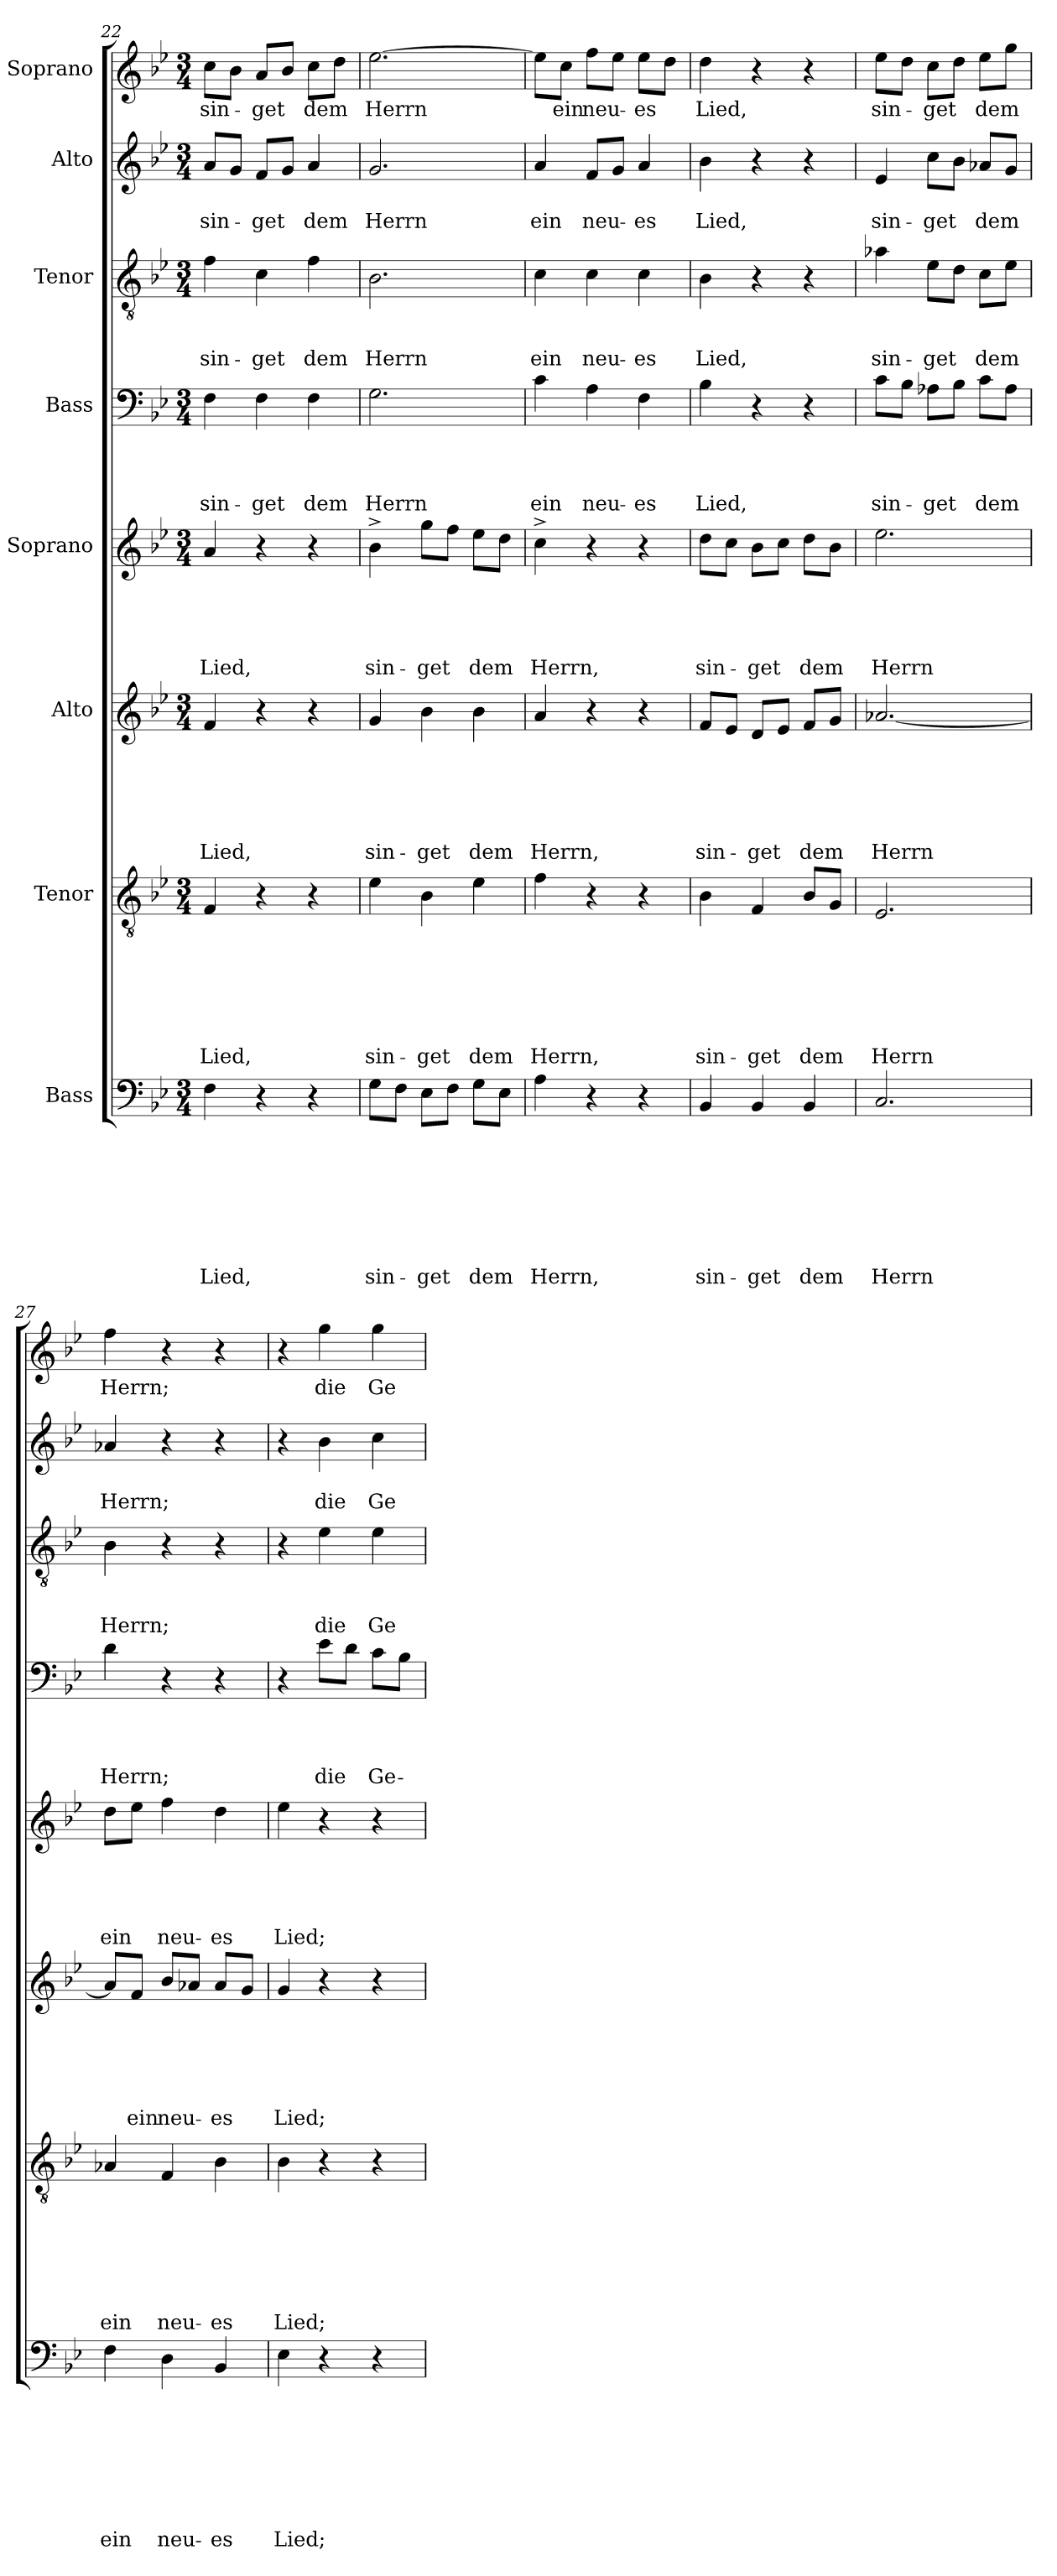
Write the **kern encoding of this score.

**kern	**text	**text	**text	**text	**text	**text	**text	**text	**kern	**text	**text	**text	**text	**text	**text	**text	**kern	**text	**text	**text	**text	**text	**text	**kern	**text	**text	**text	**text	**text	**kern	**text	**text	**text	**text	**kern	**text	**text	**text	**kern	**text	**text	**kern	**text
*part8	*part8	*part8	*part8	*part8	*part8	*part8	*part8	*part8	*part7	*part7	*part7	*part7	*part7	*part7	*part7	*part7	*part6	*part6	*part6	*part6	*part6	*part6	*part6	*part5	*part5	*part5	*part5	*part5	*part5	*part4	*part4	*part4	*part4	*part4	*part3	*part3	*part3	*part3	*part2	*part2	*part2	*part1	*part1
*staff8	*staff8	*staff8	*staff8	*staff8	*staff8	*staff8	*staff8	*staff8	*staff7	*staff7	*staff7	*staff7	*staff7	*staff7	*staff7	*staff7	*staff6	*staff6	*staff6	*staff6	*staff6	*staff6	*staff6	*staff5	*staff5	*staff5	*staff5	*staff5	*staff5	*staff4	*staff4	*staff4	*staff4	*staff4	*staff3	*staff3	*staff3	*staff3	*staff2	*staff2	*staff2	*staff1	*staff1
*I"Bass	*	*	*	*	*	*	*	*	*I"Tenor	*	*	*	*	*	*	*	*I"Alto	*	*	*	*	*	*	*I"Soprano	*	*	*	*	*	*I"Bass	*	*	*	*	*I"Tenor	*	*	*	*I"Alto	*	*	*I"Soprano	*
*clefF4	*	*	*	*	*	*	*	*	*clefGv2	*	*	*	*	*	*	*	*clefG2	*	*	*	*	*	*	*clefG2	*	*	*	*	*	*clefF4	*	*	*	*	*clefGv2	*	*	*	*clefG2	*	*	*clefG2	*
*k[b-e-]	*	*	*	*	*	*	*	*	*k[b-e-]	*	*	*	*	*	*	*	*k[b-e-]	*	*	*	*	*	*	*k[b-e-]	*	*	*	*	*	*k[b-e-]	*	*	*	*	*k[b-e-]	*	*	*	*k[b-e-]	*	*	*k[b-e-]	*
*B-:	*	*	*	*	*	*	*	*	*B-:	*	*	*	*	*	*	*	*B-:	*	*	*	*	*	*	*B-:	*	*	*	*	*	*B-:	*	*	*	*	*B-:	*	*	*	*B-:	*	*	*B-:	*
*M3/4	*	*	*	*	*	*	*	*	*M3/4	*	*	*	*	*	*	*	*M3/4	*	*	*	*	*	*	*M3/4	*	*	*	*	*	*M3/4	*	*	*	*	*M3/4	*	*	*	*M3/4	*	*	*M3/4	*
=22	=22	=22	=22	=22	=22	=22	=22	=22	=22	=22	=22	=22	=22	=22	=22	=22	=22	=22	=22	=22	=22	=22	=22	=22	=22	=22	=22	=22	=22	=22	=22	=22	=22	=22	=22	=22	=22	=22	=22	=22	=22	=22	=22
!	!	!	!	!	!	!	!	!LO:LY:b	!	!	!	!	!	!	!	!LO:LY:b	!	!	!	!	!	!	!LO:LY:b	!	!	!	!	!	!LO:LY:b	!	!	!	!	!LO:LY:b	!	!	!	!LO:LY:b	!	!	!LO:LY:b	!	!LO:LY:b
4F\	.	.	.	.	.	.	.	Lied,	4F/	.	.	.	.	.	.	Lied,	4f/	.	.	.	.	.	Lied,	4a/	.	.	.	.	Lied,	4F\	.	.	.	sin-	4f\	.	.	sin-	8a/L	.	sin-	8cc\L	sin-
.	.	.	.	.	.	.	.	.	.	.	.	.	.	.	.	.	.	.	.	.	.	.	.	.	.	.	.	.	.	.	.	.	.	.	.	.	.	.	8g/J	.	.	8b-\J	.
!	!	!	!	!	!	!	!	!	!	!	!	!	!	!	!	!	!	!	!	!	!	!	!	!	!	!	!	!	!	!	!	!	!	!LO:LY:b	!	!	!	!LO:LY:b	!	!	!LO:LY:b	!	!LO:LY:b
4r	.	.	.	.	.	.	.	.	4r	.	.	.	.	.	.	.	4r	.	.	.	.	.	.	4r	.	.	.	.	.	4F\	.	.	.	-get	4c\	.	.	-get	8f/L	.	-get	8a/L	-get
.	.	.	.	.	.	.	.	.	.	.	.	.	.	.	.	.	.	.	.	.	.	.	.	.	.	.	.	.	.	.	.	.	.	.	.	.	.	.	8g/J	.	.	8b-/J	.
!	!	!	!	!	!	!	!	!	!	!	!	!	!	!	!	!	!	!	!	!	!	!	!	!	!	!	!	!	!	!	!	!	!	!LO:LY:b	!	!	!	!LO:LY:b	!	!	!LO:LY:b	!	!LO:LY:b
4r	.	.	.	.	.	.	.	.	4r	.	.	.	.	.	.	.	4r	.	.	.	.	.	.	4r	.	.	.	.	.	4F\	.	.	.	dem	4f\	.	.	dem	4a/	.	dem	8cc\L	dem
.	.	.	.	.	.	.	.	.	.	.	.	.	.	.	.	.	.	.	.	.	.	.	.	.	.	.	.	.	.	.	.	.	.	.	.	.	.	.	.	.	.	8dd\J	.
=23	=23	=23	=23	=23	=23	=23	=23	=23	=23	=23	=23	=23	=23	=23	=23	=23	=23	=23	=23	=23	=23	=23	=23	=23	=23	=23	=23	=23	=23	=23	=23	=23	=23	=23	=23	=23	=23	=23	=23	=23	=23	=23	=23
!	!	!	!	!	!	!	!	!LO:LY:b	!	!	!	!	!	!	!	!LO:LY:b	!	!	!	!	!	!	!LO:LY:b	!	!	!	!	!	!LO:LY:b	!	!	!	!	!LO:LY:b	!	!	!	!LO:LY:b	!	!	!LO:LY:b	!	!LO:LY:b
8G\L	.	.	.	.	.	.	.	sin-	4e-\	.	.	.	.	.	.	sin-	4g/	.	.	.	.	.	sin-	4b-^>\	.	.	.	.	sin-	2.G\	.	.	.	Herrn	2.B-\	.	.	Herrn	2.g/	.	Herrn	[>2.ee-\	Herrn
8F\J	.	.	.	.	.	.	.	.	.	.	.	.	.	.	.	.	.	.	.	.	.	.	.	.	.	.	.	.	.	.	.	.	.	.	.	.	.	.	.	.	.	.	.
!	!	!	!	!	!	!	!	!LO:LY:b	!	!	!	!	!	!	!	!LO:LY:b	!	!	!	!	!	!	!LO:LY:b	!	!	!	!	!	!LO:LY:b	!	!	!	!	!	!	!	!	!	!	!	!	!	!
8E-\L	.	.	.	.	.	.	.	-get	4B-\	.	.	.	.	.	.	-get	4b-\	.	.	.	.	.	-get	8gg\L	.	.	.	.	-get	.	.	.	.	.	.	.	.	.	.	.	.	.	.
8F\J	.	.	.	.	.	.	.	.	.	.	.	.	.	.	.	.	.	.	.	.	.	.	.	8ff\J	.	.	.	.	.	.	.	.	.	.	.	.	.	.	.	.	.	.	.
!	!	!	!	!	!	!	!	!LO:LY:b	!	!	!	!	!	!	!	!LO:LY:b	!	!	!	!	!	!	!LO:LY:b	!	!	!	!	!	!LO:LY:b	!	!	!	!	!	!	!	!	!	!	!	!	!	!
8G\L	.	.	.	.	.	.	.	dem	4e-\	.	.	.	.	.	.	dem	4b-\	.	.	.	.	.	dem	8ee-\L	.	.	.	.	dem	.	.	.	.	.	.	.	.	.	.	.	.	.	.
8E-\J	.	.	.	.	.	.	.	.	.	.	.	.	.	.	.	.	.	.	.	.	.	.	.	8dd\J	.	.	.	.	.	.	.	.	.	.	.	.	.	.	.	.	.	.	.
=24	=24	=24	=24	=24	=24	=24	=24	=24	=24	=24	=24	=24	=24	=24	=24	=24	=24	=24	=24	=24	=24	=24	=24	=24	=24	=24	=24	=24	=24	=24	=24	=24	=24	=24	=24	=24	=24	=24	=24	=24	=24	=24	=24
!	!	!	!	!	!	!	!	!LO:LY:b	!	!	!	!	!	!	!	!LO:LY:b	!	!	!	!	!	!	!LO:LY:b	!	!	!	!	!	!LO:LY:b	!	!	!	!	!LO:LY:b	!	!	!	!LO:LY:b	!	!	!LO:LY:b	!	!
4A\	.	.	.	.	.	.	.	Herrn,	4f\	.	.	.	.	.	.	Herrn,	4a/	.	.	.	.	.	Herrn,	4cc^>\	.	.	.	.	Herrn,	4c\	.	.	.	ein	4c\	.	.	ein	4a/	.	ein	8ee-\L]	.
!	!	!	!	!	!	!	!	!	!	!	!	!	!	!	!	!	!	!	!	!	!	!	!	!	!	!	!	!	!	!	!	!	!	!	!	!	!	!	!	!	!	!	!LO:LY:b
.	.	.	.	.	.	.	.	.	.	.	.	.	.	.	.	.	.	.	.	.	.	.	.	.	.	.	.	.	.	.	.	.	.	.	.	.	.	.	.	.	.	8cc\J	ein
!	!	!	!	!	!	!	!	!	!	!	!	!	!	!	!	!	!	!	!	!	!	!	!	!	!	!	!	!	!	!	!	!	!	!LO:LY:b	!	!	!	!LO:LY:b	!	!	!LO:LY:b	!	!LO:LY:b
4r	.	.	.	.	.	.	.	.	4r	.	.	.	.	.	.	.	4r	.	.	.	.	.	.	4r	.	.	.	.	.	4A\	.	.	.	neu-	4c\	.	.	neu-	8f/L	.	neu-	8ff\L	neu-
.	.	.	.	.	.	.	.	.	.	.	.	.	.	.	.	.	.	.	.	.	.	.	.	.	.	.	.	.	.	.	.	.	.	.	.	.	.	.	8g/J	.	.	8ee-\J	.
!	!	!	!	!	!	!	!	!	!	!	!	!	!	!	!	!	!	!	!	!	!	!	!	!	!	!	!	!	!	!	!	!	!	!LO:LY:b	!	!	!	!LO:LY:b	!	!	!LO:LY:b	!	!LO:LY:b
4r	.	.	.	.	.	.	.	.	4r	.	.	.	.	.	.	.	4r	.	.	.	.	.	.	4r	.	.	.	.	.	4F\	.	.	.	-es	4c\	.	.	-es	4a/	.	-es	8ee-\L	-es
.	.	.	.	.	.	.	.	.	.	.	.	.	.	.	.	.	.	.	.	.	.	.	.	.	.	.	.	.	.	.	.	.	.	.	.	.	.	.	.	.	.	8dd\J	.
=25	=25	=25	=25	=25	=25	=25	=25	=25	=25	=25	=25	=25	=25	=25	=25	=25	=25	=25	=25	=25	=25	=25	=25	=25	=25	=25	=25	=25	=25	=25	=25	=25	=25	=25	=25	=25	=25	=25	=25	=25	=25	=25	=25
!	!	!	!	!	!	!	!	!LO:LY:b	!	!	!	!	!	!	!	!LO:LY:b	!	!	!	!	!	!	!LO:LY:b	!	!	!	!	!	!LO:LY:b	!	!	!	!	!LO:LY:b	!	!	!	!LO:LY:b	!	!	!LO:LY:b	!	!LO:LY:b
4BB-/	.	.	.	.	.	.	.	sin-	4B-\	.	.	.	.	.	.	sin-	8f/L	.	.	.	.	.	sin-	8dd\L	.	.	.	.	sin-	4B-\	.	.	.	Lied,	4B-\	.	.	Lied,	4b-\	.	Lied,	4dd\	Lied,
.	.	.	.	.	.	.	.	.	.	.	.	.	.	.	.	.	8e-/J	.	.	.	.	.	.	8cc\J	.	.	.	.	.	.	.	.	.	.	.	.	.	.	.	.	.	.	.
!	!	!	!	!	!	!	!	!LO:LY:b	!	!	!	!	!	!	!	!LO:LY:b	!	!	!	!	!	!	!LO:LY:b	!	!	!	!	!	!LO:LY:b	!	!	!	!	!	!	!	!	!	!	!	!	!	!
4BB-/	.	.	.	.	.	.	.	-get	4F/	.	.	.	.	.	.	-get	8d/L	.	.	.	.	.	-get	8b-\L	.	.	.	.	-get	4r	.	.	.	.	4r	.	.	.	4r	.	.	4r	.
.	.	.	.	.	.	.	.	.	.	.	.	.	.	.	.	.	8e-/J	.	.	.	.	.	.	8cc\J	.	.	.	.	.	.	.	.	.	.	.	.	.	.	.	.	.	.	.
!	!	!	!	!	!	!	!	!LO:LY:b	!	!	!	!	!	!	!	!LO:LY:b	!	!	!	!	!	!	!LO:LY:b	!	!	!	!	!	!LO:LY:b	!	!	!	!	!	!	!	!	!	!	!	!	!	!
4BB-/	.	.	.	.	.	.	.	dem	8B-/L	.	.	.	.	.	.	dem	8f/L	.	.	.	.	.	dem	8dd\L	.	.	.	.	dem	4r	.	.	.	.	4r	.	.	.	4r	.	.	4r	.
.	.	.	.	.	.	.	.	.	8G/J	.	.	.	.	.	.	.	8g/J	.	.	.	.	.	.	8b-\J	.	.	.	.	.	.	.	.	.	.	.	.	.	.	.	.	.	.	.
=26	=26	=26	=26	=26	=26	=26	=26	=26	=26	=26	=26	=26	=26	=26	=26	=26	=26	=26	=26	=26	=26	=26	=26	=26	=26	=26	=26	=26	=26	=26	=26	=26	=26	=26	=26	=26	=26	=26	=26	=26	=26	=26	=26
!	!	!	!	!	!	!	!	!LO:LY:b	!	!	!	!	!	!	!	!LO:LY:b	!	!	!	!	!	!	!LO:LY:b	!	!	!	!	!	!LO:LY:b	!	!	!	!	!LO:LY:b	!	!	!	!LO:LY:b	!	!	!LO:LY:b	!	!LO:LY:b
2.C/	.	.	.	.	.	.	.	Herrn	2.E-/	.	.	.	.	.	.	Herrn	[<2.a-X/	.	.	.	.	.	Herrn	2.ee-\	.	.	.	.	Herrn	8c\L	.	.	.	sin-	4a-X\	.	.	sin-	4e-/	.	sin-	8ee-\L	sin-
.	.	.	.	.	.	.	.	.	.	.	.	.	.	.	.	.	.	.	.	.	.	.	.	.	.	.	.	.	.	8B-\J	.	.	.	.	.	.	.	.	.	.	.	8dd\J	.
!	!	!	!	!	!	!	!	!	!	!	!	!	!	!	!	!	!	!	!	!	!	!	!	!	!	!	!	!	!	!	!	!	!	!LO:LY:b	!	!	!	!LO:LY:b	!	!	!LO:LY:b	!	!LO:LY:b
.	.	.	.	.	.	.	.	.	.	.	.	.	.	.	.	.	.	.	.	.	.	.	.	.	.	.	.	.	.	8A-X\L	.	.	.	-get	8e-\L	.	.	-get	8cc\L	.	-get	8cc\L	-get
.	.	.	.	.	.	.	.	.	.	.	.	.	.	.	.	.	.	.	.	.	.	.	.	.	.	.	.	.	.	8B-\J	.	.	.	.	8d\J	.	.	.	8b-\J	.	.	8dd\J	.
!	!	!	!	!	!	!	!	!	!	!	!	!	!	!	!	!	!	!	!	!	!	!	!	!	!	!	!	!	!	!	!	!	!	!LO:LY:b	!	!	!	!LO:LY:b	!	!	!LO:LY:b	!	!LO:LY:b
.	.	.	.	.	.	.	.	.	.	.	.	.	.	.	.	.	.	.	.	.	.	.	.	.	.	.	.	.	.	8c\L	.	.	.	dem	8c\L	.	.	dem	8a-X/L	.	dem	8ee-\L	dem
.	.	.	.	.	.	.	.	.	.	.	.	.	.	.	.	.	.	.	.	.	.	.	.	.	.	.	.	.	.	8A-\J	.	.	.	.	8e-\J	.	.	.	8g/J	.	.	8gg\J	.
=27	=27	=27	=27	=27	=27	=27	=27	=27	=27	=27	=27	=27	=27	=27	=27	=27	=27	=27	=27	=27	=27	=27	=27	=27	=27	=27	=27	=27	=27	=27	=27	=27	=27	=27	=27	=27	=27	=27	=27	=27	=27	=27	=27
!	!	!	!	!	!	!	!	!LO:LY:b	!	!	!	!	!	!	!	!LO:LY:b	!	!	!	!	!	!	!	!	!	!	!	!	!LO:LY:b	!	!	!	!	!LO:LY:b	!	!	!	!LO:LY:b	!	!	!LO:LY:b	!	!LO:LY:b
4F\	.	.	.	.	.	.	.	ein	4A-X/	.	.	.	.	.	.	ein	8a-/L]	.	.	.	.	.	.	8dd\L	.	.	.	.	ein	4d\	.	.	.	Herrn;	4B-\	.	.	Herrn;	4a-X/	.	Herrn;	4ff\	Herrn;
!	!	!	!	!	!	!	!	!	!	!	!	!	!	!	!	!	!	!	!	!	!	!	!LO:LY:b	!	!	!	!	!	!	!	!	!	!	!	!	!	!	!	!	!	!	!	!
.	.	.	.	.	.	.	.	.	.	.	.	.	.	.	.	.	8f/J	.	.	.	.	.	ein	8ee-\J	.	.	.	.	.	.	.	.	.	.	.	.	.	.	.	.	.	.	.
!	!	!	!	!	!	!	!	!LO:LY:b	!	!	!	!	!	!	!	!LO:LY:b	!	!	!	!	!	!	!LO:LY:b	!	!	!	!	!	!LO:LY:b	!	!	!	!	!	!	!	!	!	!	!	!	!	!
4D\	.	.	.	.	.	.	.	neu-	4F/	.	.	.	.	.	.	neu-	8b-/L	.	.	.	.	.	neu-	4ff\	.	.	.	.	neu-	4r	.	.	.	.	4r	.	.	.	4r	.	.	4r	.
.	.	.	.	.	.	.	.	.	.	.	.	.	.	.	.	.	8a-X/J	.	.	.	.	.	.	.	.	.	.	.	.	.	.	.	.	.	.	.	.	.	.	.	.	.	.
!	!	!	!	!	!	!	!	!LO:LY:b	!	!	!	!	!	!	!	!LO:LY:b	!	!	!	!	!	!	!LO:LY:b	!	!	!	!	!	!LO:LY:b	!	!	!	!	!	!	!	!	!	!	!	!	!	!
4BB-/	.	.	.	.	.	.	.	-es	4B-\	.	.	.	.	.	.	-es	8a-/L	.	.	.	.	.	-es	4dd\	.	.	.	.	-es	4r	.	.	.	.	4r	.	.	.	4r	.	.	4r	.
.	.	.	.	.	.	.	.	.	.	.	.	.	.	.	.	.	8g/J	.	.	.	.	.	.	.	.	.	.	.	.	.	.	.	.	.	.	.	.	.	.	.	.	.	.
!!LO:LB:g=z
=28	=28	=28	=28	=28	=28	=28	=28	=28	=28	=28	=28	=28	=28	=28	=28	=28	=28	=28	=28	=28	=28	=28	=28	=28	=28	=28	=28	=28	=28	=28	=28	=28	=28	=28	=28	=28	=28	=28	=28	=28	=28	=28	=28
!	!	!	!	!	!	!	!	!LO:LY:b	!	!	!	!	!	!	!	!LO:LY:b	!	!	!	!	!	!	!LO:LY:b	!	!	!	!	!	!LO:LY:b	!	!	!	!	!	!	!	!	!	!	!	!	!	!
4E-\	.	.	.	.	.	.	.	Lied;	4B-\	.	.	.	.	.	.	Lied;	4g/	.	.	.	.	.	Lied;	4ee-\	.	.	.	.	Lied;	4r	.	.	.	.	4r	.	.	.	4r	.	.	4r	.
!	!	!	!	!	!	!	!	!	!	!	!	!	!	!	!	!	!	!	!	!	!	!	!	!	!	!	!	!	!	!	!	!	!	!LO:LY:b	!	!	!	!LO:LY:b	!	!	!LO:LY:b	!	!LO:LY:b
4r	.	.	.	.	.	.	.	.	4r	.	.	.	.	.	.	.	4r	.	.	.	.	.	.	4r	.	.	.	.	.	8e-\L	.	.	.	die	4e-\	.	.	die	4b-\	.	die	4gg\	die
.	.	.	.	.	.	.	.	.	.	.	.	.	.	.	.	.	.	.	.	.	.	.	.	.	.	.	.	.	.	8d\J	.	.	.	.	.	.	.	.	.	.	.	.	.
!	!	!	!	!	!	!	!	!	!	!	!	!	!	!	!	!	!	!	!	!	!	!	!	!	!	!	!	!	!	!	!	!	!	!LO:LY:b	!	!	!	!LO:LY:b	!	!	!LO:LY:b	!	!LO:LY:b
4r	.	.	.	.	.	.	.	.	4r	.	.	.	.	.	.	.	4r	.	.	.	.	.	.	4r	.	.	.	.	.	8c\L	.	.	.	Ge-	4e-\	.	.	Ge-	4cc\	.	Ge-	4gg\	Ge-
.	.	.	.	.	.	.	.	.	.	.	.	.	.	.	.	.	.	.	.	.	.	.	.	.	.	.	.	.	.	8B-\J	.	.	.	.	.	.	.	.	.	.	.	.	.
=	=	=	=	=	=	=	=	=	=	=	=	=	=	=	=	=	=	=	=	=	=	=	=	=	=	=	=	=	=	=	=	=	=	=	=	=	=	=	=	=	=	=	=
*-	*-	*-	*-	*-	*-	*-	*-	*-	*-	*-	*-	*-	*-	*-	*-	*-	*-	*-	*-	*-	*-	*-	*-	*-	*-	*-	*-	*-	*-	*-	*-	*-	*-	*-	*-	*-	*-	*-	*-	*-	*-	*-	*-
